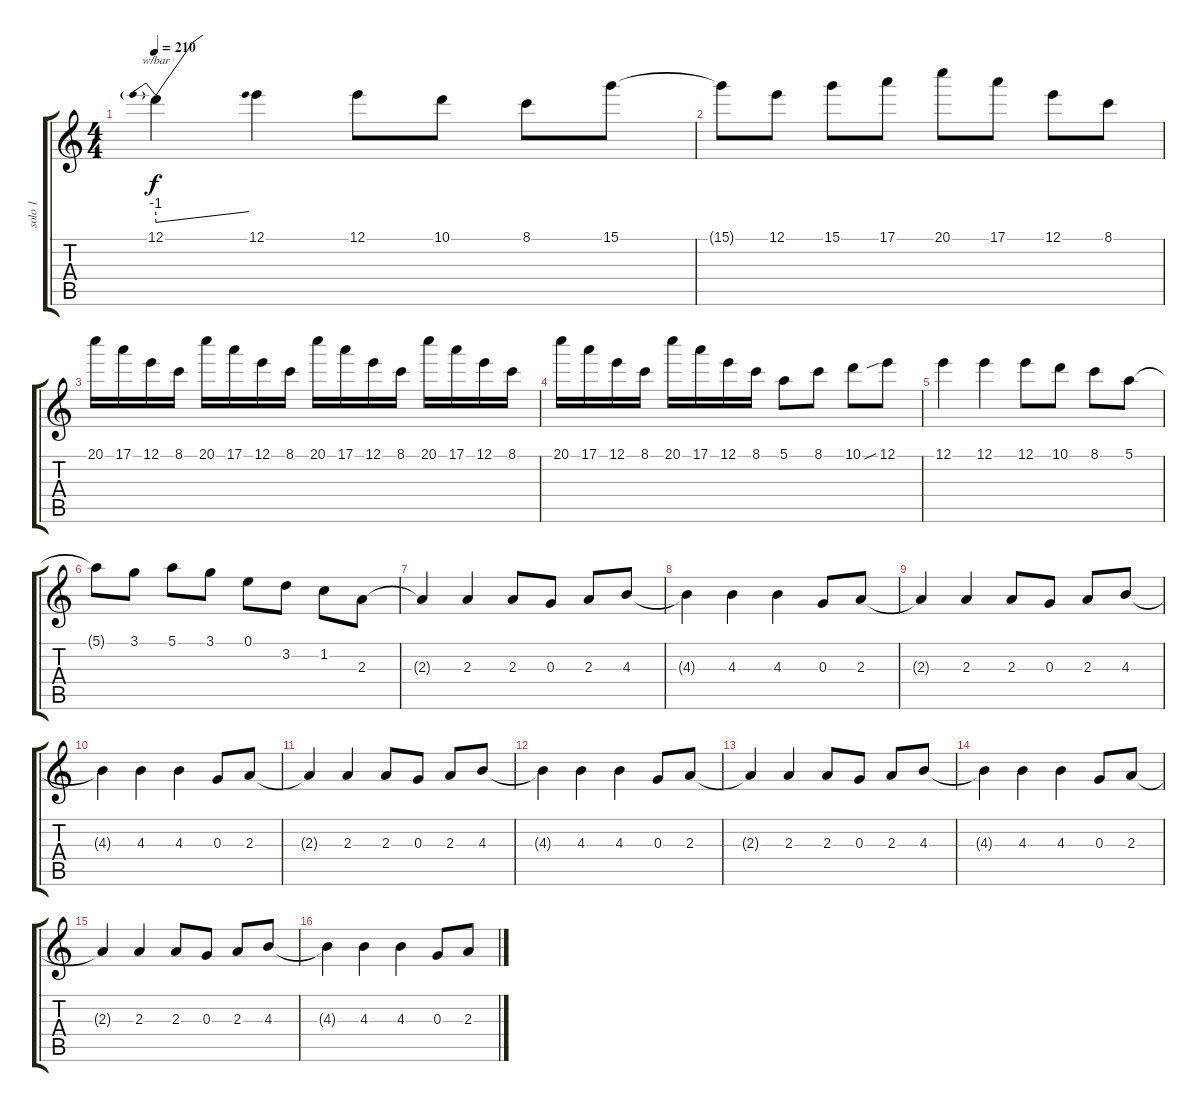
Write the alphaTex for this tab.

\track ("solo 1" "solo 1") {instrument overdrivenguitar}
\staff {score tabs}
\tuning (E4 B3 G3 D3 A2 E2) {hide}
\ts (4 4)
\tempo 210
\clef g2
\ks c
12.1.4{tbe (predivedive default 0 -4 60 0) dy f} 12.1.4 12.1.8 10.1.8 8.1.8 15.1.8 |
15.1{t}.8 12.1.8 15.1.8 17.1.8 20.1.8 17.1.8 12.1.8 8.1.8 |
20.1.16 17.1.16 12.1.16 8.1.16 20.1.16 17.1.16 12.1.16 8.1.16 20.1.16 17.1.16 12.1.16 8.1.16 20.1.16 17.1.16 12.1.16 8.1.16 |
20.1.16 17.1.16 12.1.16 8.1.16 20.1.16 17.1.16 12.1.16 8.1.16 5.1.8 8.1.8 10.1.8 12.1{sib}.8 |
12.1.4 12.1.4 12.1.8 10.1.8 8.1.8 5.1.8 |
5.1{t}.8 3.1.8 5.1.8 3.1.8 0.1.8 3.2.8 1.2.8 2.3.8 |
2.3{t}.4 2.3.4 2.3.8 0.3.8 2.3.8 4.3.8 |
4.3{t}.4 4.3.4 4.3.4 0.3.8 2.3.8 |
2.3{t}.4 2.3.4 2.3.8 0.3.8 2.3.8 4.3.8 |
4.3{t}.4 4.3.4 4.3.4 0.3.8 2.3.8 |
2.3{t}.4 2.3.4 2.3.8 0.3.8 2.3.8 4.3.8 |
4.3{t}.4 4.3.4 4.3.4 0.3.8 2.3.8 |
2.3{t}.4 2.3.4 2.3.8 0.3.8 2.3.8 4.3.8 |
4.3{t}.4 4.3.4 4.3.4 0.3.8 2.3.8 |
2.3{t}.4 2.3.4 2.3.8 0.3.8 2.3.8 4.3.8 |
4.3{t}.4 4.3.4 4.3.4 0.3.8 2.3.8
